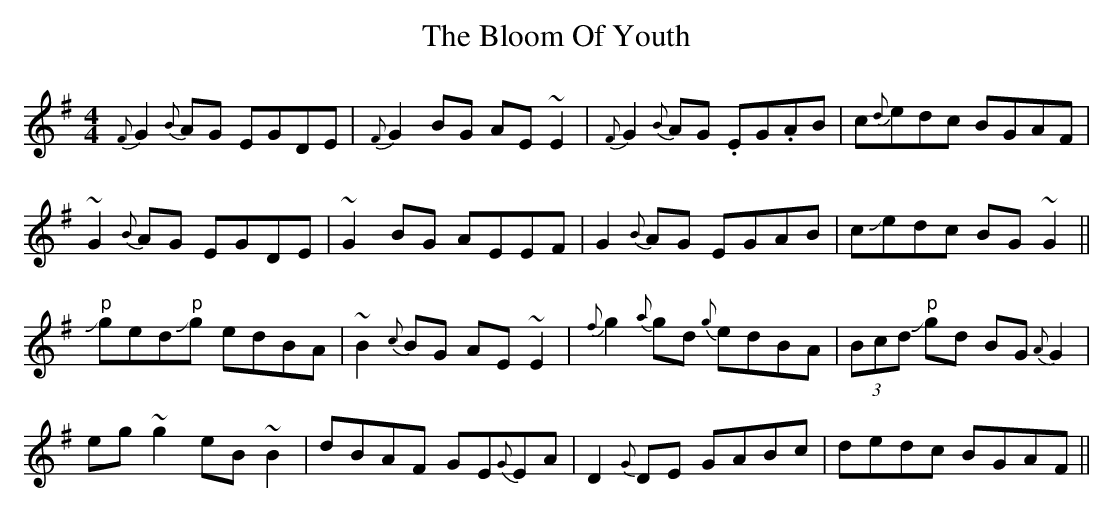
X:1
T: The Bloom Of Youth
M: 4/4
L: 1/8
K: Gmaj
{F}G2{B}AG EGDE|{F}G2BG AE~E2|{F}G2{B}AG .EG.AB|c{d}edc BGAF|
~G2{B}AG EGDE|~G2BG AEEF|G2{B}AG EGAB|cJedc BG~G2||
J"^p"gedJ"^p"g edBA|~B2 {c}BG AE~E2|{f}g2 {a}gd {g}edBA|(3Bcd J"^p"gd BG{A}G2|
eg~g2 eB~B2|dBAF GE{G}EA|D2{G}DE GABc|dedc BGAF||
